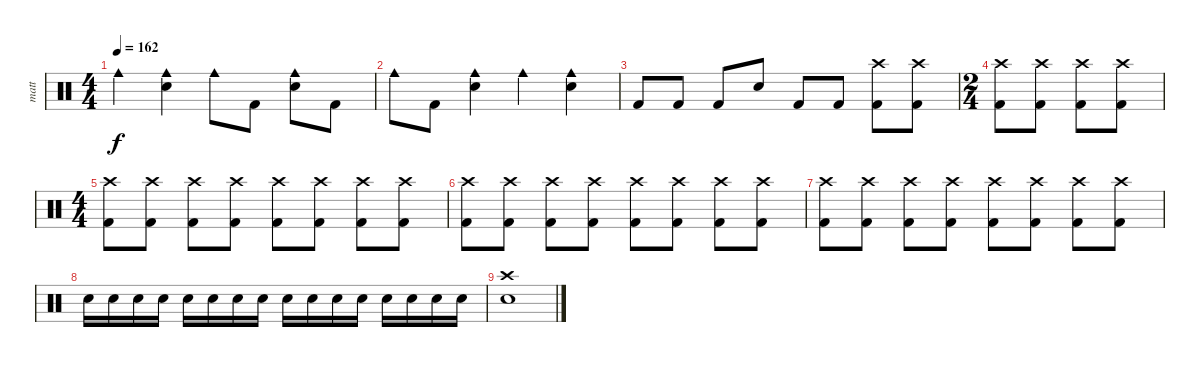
\track ("matt" "matt") {instrument percussion}
\staff {score}
\articulation defaults
\ts (4 4)
\tempo 162
\clef neutral
\ks c "Cowbell medium (hit)".4{dy f}
("Cowbell medium (hit)" "Electric Snare (hit)").4 "Cowbell medium (hit)".8 "Kick (hit) 2".8 ("Cowbell medium (hit)" "Electric Snare (hit)").8 "Kick (hit) 2".8 |
"Cowbell medium (hit)".8 "Kick (hit) 2".8 ("Cowbell medium (hit)" "Electric Snare (hit)").4 "Cowbell medium (hit)".4 ("Cowbell medium (hit)" "Electric Snare (hit)").4 |
"Kick (hit) 2".8 "Kick (hit) 2".8 "Kick (hit) 2".8 "Electric Snare (hit)".8 "Kick (hit) 2".8 "Kick (hit) 2".8 ("Crash high (hit)" "Kick (hit) 2").8 ("Crash high (hit)" "Kick (hit) 2").8 |
\ts (2 4)
("Crash high (hit)" "Kick (hit) 2").8 ("Crash high (hit)" "Kick (hit) 2").8 ("Crash high (hit)" "Kick (hit) 2").8 ("Crash high (hit)" "Kick (hit) 2").8 |
\ts (4 4)
("Crash high (hit)" "Kick (hit) 2").8 ("Crash high (hit)" "Kick (hit) 2").8 ("Crash high (hit)" "Kick (hit) 2").8 ("Crash high (hit)" "Kick (hit) 2").8 ("Crash high (hit)" "Kick (hit) 2").8 ("Crash high (hit)" "Kick (hit) 2").8 ("Crash high (hit)" "Kick (hit) 2").8 ("Crash high (hit)" "Kick (hit) 2").8 |
("Crash high (hit)" "Kick (hit) 2").8 ("Crash high (hit)" "Kick (hit) 2").8 ("Crash high (hit)" "Kick (hit) 2").8 ("Crash high (hit)" "Kick (hit) 2").8 ("Crash high (hit)" "Kick (hit) 2").8 ("Crash high (hit)" "Kick (hit) 2").8 ("Crash high (hit)" "Kick (hit) 2").8 ("Crash high (hit)" "Kick (hit) 2").8 |
("Crash high (hit)" "Kick (hit) 2").8 ("Crash high (hit)" "Kick (hit) 2").8 ("Crash high (hit)" "Kick (hit) 2").8 ("Crash high (hit)" "Kick (hit) 2").8 ("Crash high (hit)" "Kick (hit) 2").8 ("Crash high (hit)" "Kick (hit) 2").8 ("Crash high (hit)" "Kick (hit) 2").8 ("Crash high (hit)" "Kick (hit) 2").8 |
"Electric Snare (hit)".16 "Electric Snare (hit)".16 "Electric Snare (hit)".16 "Electric Snare (hit)".16 "Electric Snare (hit)".16 "Electric Snare (hit)".16 "Electric Snare (hit)".16 "Electric Snare (hit)".16 "Electric Snare (hit)".16 "Electric Snare (hit)".16 "Electric Snare (hit)".16 "Electric Snare (hit)".16 "Electric Snare (hit)".16 "Electric Snare (hit)".16 "Electric Snare (hit)".16 "Electric Snare (hit)".16 |
("Crash high (hit)" "Electric Snare (hit)").1
